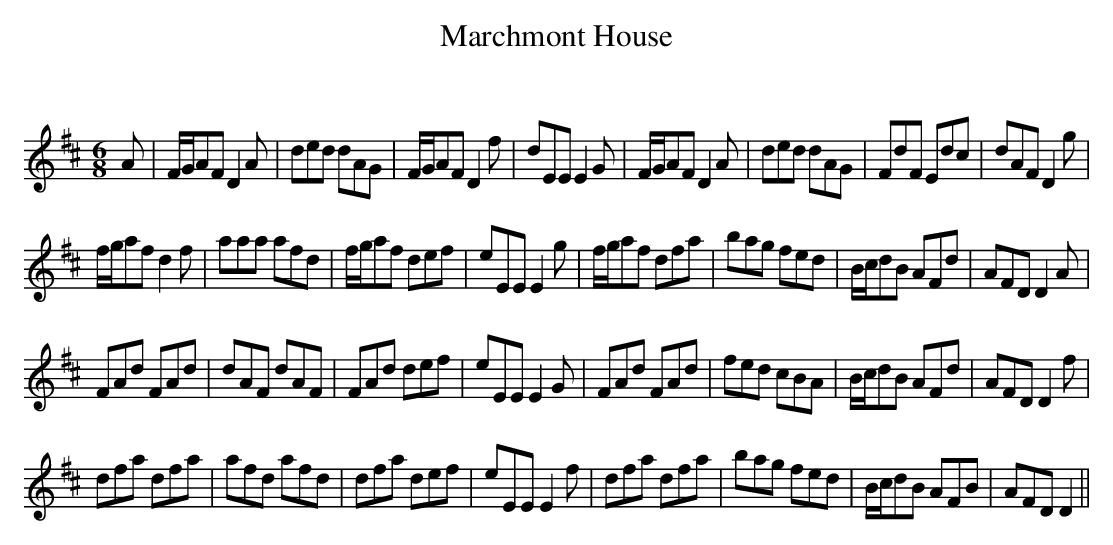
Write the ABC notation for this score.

X:1
T: Marchmont House
C:
Q:180
K:D
M:6/8
L:1/16
A2|FGA2F2 D4A2|d2e2d2 d2A2G2|FGA2F2 D4f2|d2E2E2 E4G2|FGA2F2 D4A2|d2e2d2 d2A2G2|F2d2F2 E2d2c2|d2A2F2 D4g2|
fga2f2 d4f2|a2a2a2 a2f2d2|fga2f2 d2e2f2|e2E2E2 E4g2|fga2f2 d2f2a2|b2a2g2 f2e2d2|Bcd2B2 A2F2d2|A2F2D2 D4A2|
F2A2d2 F2A2d2|d2A2F2 d2A2F2|F2A2d2 d2e2f2|e2E2E2 E4G2|F2A2d2 F2A2d2|f2e2d2 c2B2A2|Bcd2B2 A2F2d2|A2F2D2 D4f2|
d2f2a2 d2f2a2|a2f2d2 a2f2d2|d2f2a2 d2e2f2|e2E2E2 E4f2|d2f2a2 d2f2a2|b2a2g2 f2e2d2|Bcd2B2 A2F2B2|A2F2D2 D4||
